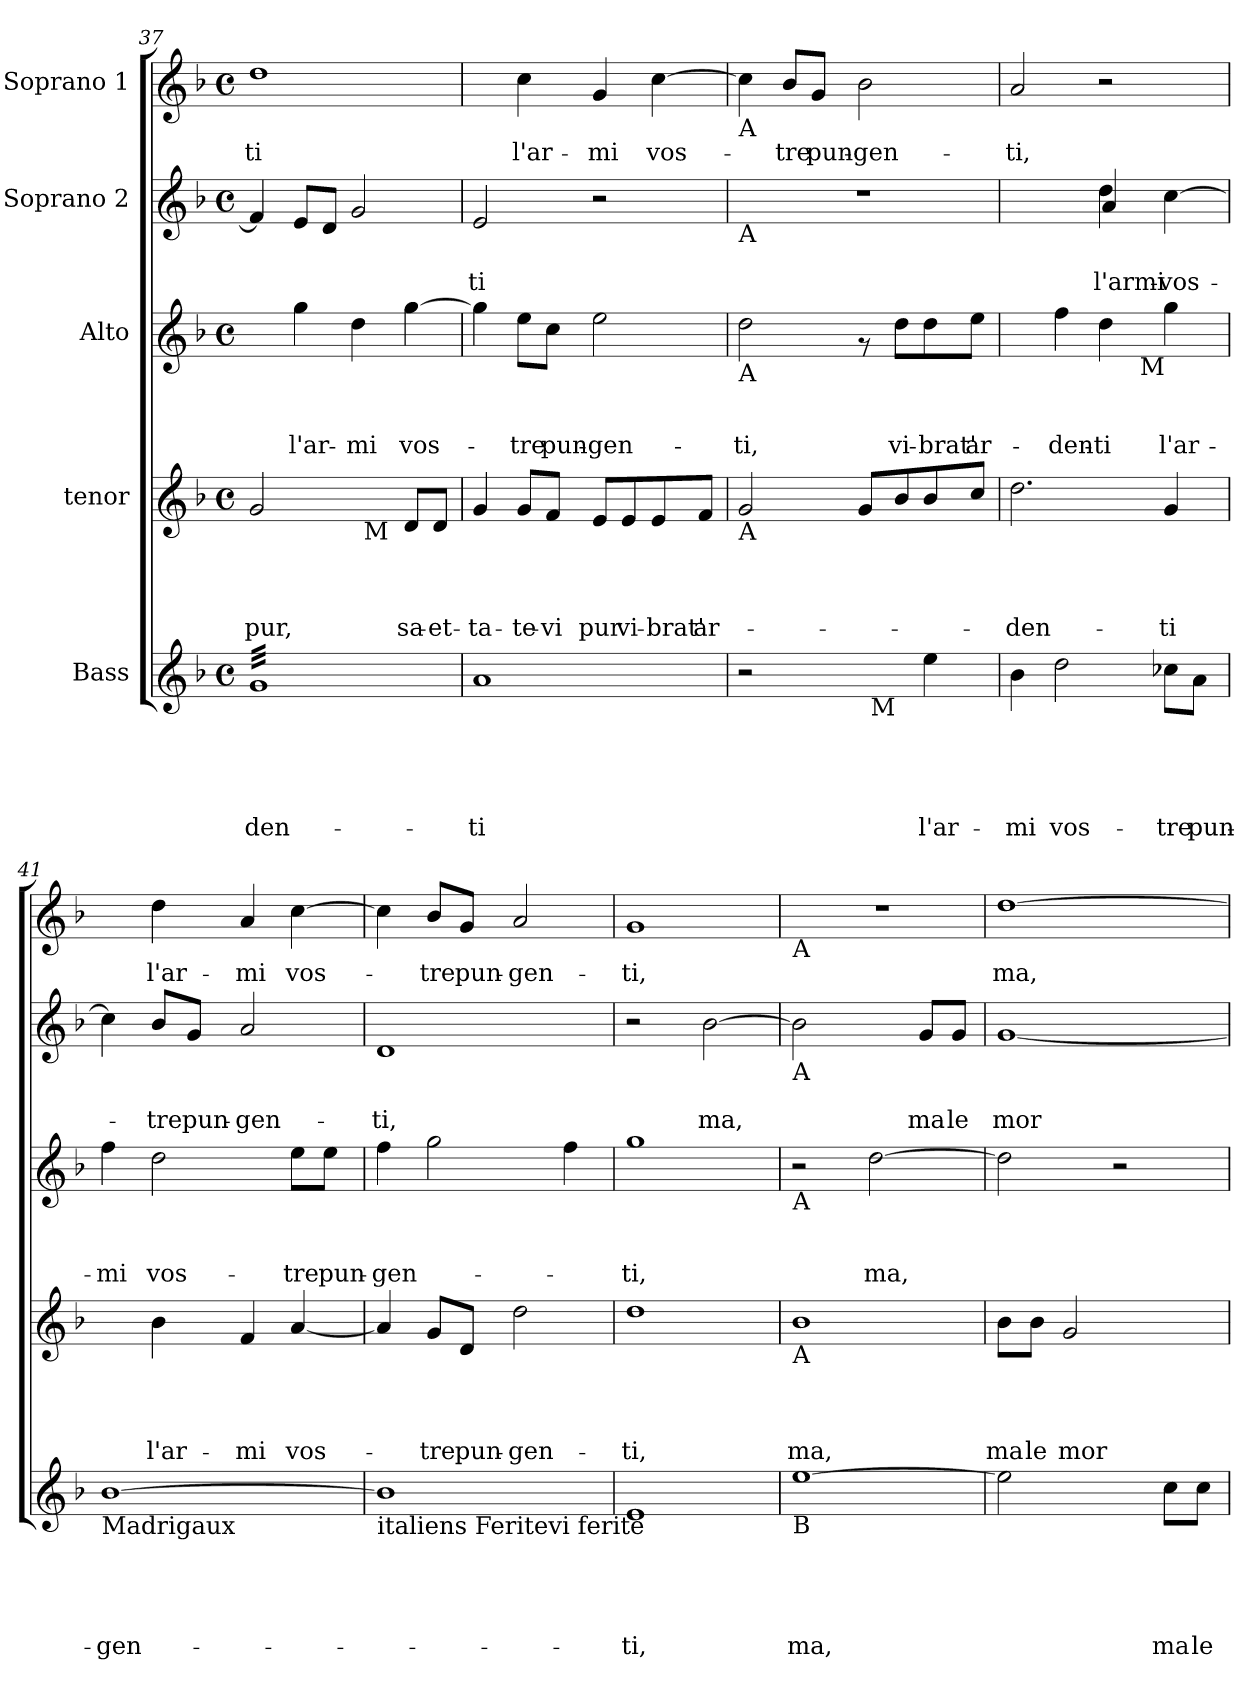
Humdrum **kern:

**kern	**text	**text	**text	**text	**text	**kern	**text	**text	**text	**text	**kern	**text	**text	**text	**kern	**text	**text	**kern	**text
*part5	*part5	*part5	*part5	*part5	*part5	*part4	*part4	*part4	*part4	*part4	*part3	*part3	*part3	*part3	*part2	*part2	*part2	*part1	*part1
*staff5	*staff5	*staff5	*staff5	*staff5	*staff5	*staff4	*staff4	*staff4	*staff4	*staff4	*staff3	*staff3	*staff3	*staff3	*staff2	*staff2	*staff2	*staff1	*staff1
*I"Bass	*	*	*	*	*	*I"tenor	*	*	*	*	*I"Alto	*	*	*	*I"Soprano 2	*	*	*I"Soprano 1	*
*clefG2	*	*	*	*	*	*clefG2	*	*	*	*	*clefG2	*	*	*	*clefG2	*	*	*clefG2	*
*k[b-]	*	*	*	*	*	*k[b-]	*	*	*	*	*k[b-]	*	*	*	*k[b-]	*	*	*k[b-]	*
*F:	*	*	*	*	*	*F:	*	*	*	*	*F:	*	*	*	*F:	*	*	*F:	*
*M4/4	*	*	*	*	*	*M4/4	*	*	*	*	*M4/4	*	*	*	*M4/4	*	*	*M4/4	*
*met(c)	*	*	*	*	*	*met(c)	*	*	*	*	*met(c)	*	*	*	*met(c)	*	*	*met(c)	*
=37	=37	=37	=37	=37	=37	=37	=37	=37	=37	=37	=37	=37	=37	=37	=37	=37	=37	=37	=37
!	!	!	!	!	!LO:LY:b	!	!	!	!	!LO:LY:b	!	!	!	!	!	!	!	!	!LO:LY:b
*	*	*	*	*	*	*^	*	*	*	*	*	*	*	*	*	*	*	*	*
*tremolo	*	*	*	*	*	*	*	*	*	*	*	*	*	*	*	*	*	*	*	*
32gLLL	.	.	.	.	-den-	2g/	2ryy	.	.	.	pur,	4ryy	.	.	.	4f/]	.	.	1dd	-ti
32g	.	.	.	.	.	.	.	.	.	.	.	.	.	.	.	.	.	.	.	.
32g	.	.	.	.	.	.	.	.	.	.	.	.	.	.	.	.	.	.	.	.
32g	.	.	.	.	.	.	.	.	.	.	.	.	.	.	.	.	.	.	.	.
32g	.	.	.	.	.	.	.	.	.	.	.	.	.	.	.	.	.	.	.	.
32g	.	.	.	.	.	.	.	.	.	.	.	.	.	.	.	.	.	.	.	.
32g	.	.	.	.	.	.	.	.	.	.	.	.	.	.	.	.	.	.	.	.
32g	.	.	.	.	.	.	.	.	.	.	.	.	.	.	.	.	.	.	.	.
!	!	!	!	!	!	!	!	!	!	!	!	!	!	!	!LO:LY:b	!	!	!	!	!
32g	.	.	.	.	.	.	.	.	.	.	.	4gg\	.	.	l'ar-	8e/L	.	.	.	.
32g	.	.	.	.	.	.	.	.	.	.	.	.	.	.	.	.	.	.	.	.
32g	.	.	.	.	.	.	.	.	.	.	.	.	.	.	.	.	.	.	.	.
32g	.	.	.	.	.	.	.	.	.	.	.	.	.	.	.	.	.	.	.	.
32g	.	.	.	.	.	.	.	.	.	.	.	.	.	.	.	8d/J	.	.	.	.
32g	.	.	.	.	.	.	.	.	.	.	.	.	.	.	.	.	.	.	.	.
32g	.	.	.	.	.	.	.	.	.	.	.	.	.	.	.	.	.	.	.	.
32g	.	.	.	.	.	.	.	.	.	.	.	.	.	.	.	.	.	.	.	.
!	!	!	!	!	!	!	!	!	!	!	!	!	!	!	!LO:LY:b	!	!	!	!	!
32g	.	.	.	.	.	4ryy	32ryy	.	.	.	.	4dd:\	.	.	-mi	2g/	.	.	.	.
!	!	!	!	!	!	!	!LO:TX:b:t=M	!	!	!	!	!	!	!	!	!	!	!	!	!
32g	.	.	.	.	.	.	4...ryy	.	.	.	.	.	.	.	.	.	.	.	.	.
32g	.	.	.	.	.	.	.	.	.	.	.	.	.	.	.	.	.	.	.	.
32g	.	.	.	.	.	.	.	.	.	.	.	.	.	.	.	.	.	.	.	.
32g	.	.	.	.	.	.	.	.	.	.	.	.	.	.	.	.	.	.	.	.
32g	.	.	.	.	.	.	.	.	.	.	.	.	.	.	.	.	.	.	.	.
32g	.	.	.	.	.	.	.	.	.	.	.	.	.	.	.	.	.	.	.	.
32g	.	.	.	.	.	.	.	.	.	.	.	.	.	.	.	.	.	.	.	.
!	!	!	!	!	!	!	!	!	!	!	!LO:LY:b	!	!	!	!LO:LY:b	!	!	!	!	!
32g	.	.	.	.	.	8d/L	.	.	.	.	sa-	[>4gg\	.	.	vos-	.	.	.	.	.
32g	.	.	.	.	.	.	.	.	.	.	.	.	.	.	.	.	.	.	.	.
32g	.	.	.	.	.	.	.	.	.	.	.	.	.	.	.	.	.	.	.	.
32g	.	.	.	.	.	.	.	.	.	.	.	.	.	.	.	.	.	.	.	.
!	!	!	!	!	!	!	!	!	!	!	!LO:LY:b	!	!	!	!	!	!	!	!	!
32g	.	.	.	.	.	8d/J	.	.	.	.	-et-	.	.	.	.	.	.	.	.	.
32g	.	.	.	.	.	.	.	.	.	.	.	.	.	.	.	.	.	.	.	.
32g	.	.	.	.	.	.	.	.	.	.	.	.	.	.	.	.	.	.	.	.
32gJJJ	.	.	.	.	.	.	.	.	.	.	.	.	.	.	.	.	.	.	.	.
*Xtremolo	*	*	*	*	*	*	*	*	*	*	*	*	*	*	*	*	*	*	*	*
=38	=38	=38	=38	=38	=38	=38	=38	=38	=38	=38	=38	=38	=38	=38	=38	=38	=38	=38	=38	=38
!	!	!	!	!	!LO:LY:b	!	!	!	!	!	!LO:LY:b	!	!	!	!	!	!	!LO:LY:b	!	!
*	*	*	*	*	*	*v	*v	*	*	*	*	*	*	*	*	*	*	*	*	*
1a	.	.	.	.	-ti	4g/	.	.	.	-ta-	4gg\]	.	.	.	2e/	.	-ti	4ryy	.
!	!	!	!	!	!	!	!	!	!	!LO:LY:b	!	!	!	!LO:LY:b	!	!	!	!	!LO:LY:b
.	.	.	.	.	.	8g/L	.	.	.	-te-	8ee\L	.	.	-tre	.	.	.	4cc:\	l'ar-
!	!	!	!	!	!	!	!	!	!	!LO:LY:b	!	!	!	!LO:LY:b	!	!	!	!	!
.	.	.	.	.	.	8f/J	.	.	.	-vi	8cc\J	.	.	pun-	.	.	.	.	.
!	!	!	!	!	!	!	!	!	!	!LO:LY:b	!	!	!	!LO:LY:b	!	!	!	!	!LO:LY:b
.	.	.	.	.	.	8e/L	.	.	.	pur	2ee\	.	.	-gen-	2r	.	.	4g/	-mi
!	!	!	!	!	!	!	!	!	!	!LO:LY:b	!	!	!	!	!	!	!	!	!
.	.	.	.	.	.	8e/	.	.	.	vi-	.	.	.	.	.	.	.	.	.
!	!	!	!	!	!	!	!	!	!	!LO:LY:b	!	!	!	!	!	!	!	!	!LO:LY:b
.	.	.	.	.	.	8e/	.	.	.	-brat'	.	.	.	.	.	.	.	[<4cc\	vos-
!	!	!	!	!	!	!	!	!	!	!LO:LY:b	!	!	!	!	!	!	!	!	!
.	.	.	.	.	.	8f/J	.	.	.	ar-	.	.	.	.	.	.	.	.	.
!!LO:PB:g=z
=39	=39	=39	=39	=39	=39	=39	=39	=39	=39	=39	=39	=39	=39	=39	=39	=39	=39	=39	=39
!	!	!	!	!	!	!	!	!	!	!	!	!	!	!	!	!	!	!LO:TX:b:t=A	!
!	!	!	!	!	!	!	!	!	!	!	!	!	!	!	!LO:TX:b:t=A	!	!	!	!
!	!	!	!	!	!	!	!	!	!	!	!LO:TX:b:t=A	!	!	!	!	!	!	!	!
!	!	!	!	!	!	!LO:TX:b:t=A	!	!	!	!	!	!	!	!	!	!	!	!	!
!LO:TX:b:t=B	!	!	!	!	!	!	!	!	!	!	!	!	!	!	!	!	!	!	!
!	!	!	!	!	!	!	!	!	!	!	!	!	!	!LO:LY:b	!	!	!	!	!
*^	*	*	*	*	*	*	*	*	*	*	*	*	*	*	*	*	*	*	*
2r	2ryy	.	.	.	.	.	2g/	.	.	.	.	2dd\	.	.	-ti,	1r	.	.	4cc\]	.
!	!	!	!	!	!	!	!	!	!	!	!	!	!	!	!	!	!	!	!	!LO:LY:b
.	.	.	.	.	.	.	.	.	.	.	.	.	.	.	.	.	.	.	8b-/L	-tre
!	!	!	!	!	!	!	!	!	!	!	!	!	!	!	!	!	!	!	!	!LO:LY:b
.	.	.	.	.	.	.	.	.	.	.	.	.	.	.	.	.	.	.	8g/J	pun-
!	!	!	!	!	!	!	!	!	!	!	!	!	!	!	!	!	!	!	!	!LO:LY:b
4ryy	32ryy	.	.	.	.	.	8g/L	.	.	.	.	8rf	.	.	.	.	.	.	2b-\	-gen-
!	!LO:TX:b:t=M	!	!	!	!	!	!	!	!	!	!	!	!	!	!	!	!	!	!	!
.	4...ryy	.	.	.	.	.	.	.	.	.	.	.	.	.	.	.	.	.	.	.
!	!	!	!	!	!	!	!	!	!	!	!	!	!	!	!LO:LY:b	!	!	!	!	!
.	.	.	.	.	.	.	8b-/	.	.	.	.	8dd\L	.	.	vi-	.	.	.	.	.
!	!	!	!	!	!	!LO:LY:b	!	!	!	!	!	!	!	!	!LO:LY:b	!	!	!	!	!
4ee\	.	.	.	.	.	l'ar-	8b-/	.	.	.	.	8dd\	.	.	-brat'	.	.	.	.	.
!	!	!	!	!	!	!	!	!	!	!	!	!	!	!	!LO:LY:b	!	!	!	!	!
.	.	.	.	.	.	.	8cc/J	.	.	.	.	8ee\J	.	.	ar-	.	.	.	.	.
=40	=40	=40	=40	=40	=40	=40	=40	=40	=40	=40	=40	=40	=40	=40	=40	=40	=40	=40	=40	=40
!	!	!	!	!	!	!LO:LY:b	!	!	!	!	!LO:LY:b	!	!	!	!	!	!	!	!	!LO:LY:b
*v	*v	*	*	*	*	*	*	*	*	*	*	*^	*	*	*	*^	*	*	*	*
4b-\	.	.	.	.	-mi	2.dd\	.	.	.	-den-	4ryy	2ryy	.	.	.	2ryy	2ryy	.	.	2a/	-ti,
!	!	!	!	!	!LO:LY:b	!	!	!	!	!	!	!	!	!	!LO:LY:b	!	!	!	!	!	!
2dd\	.	.	.	.	vos-	.	.	.	.	.	4ff\	.	.	.	-den-	.	.	.	.	.	.
!	!	!	!	!	!	!	!	!	!	!	!	!	!	!	!LO:LY:b	!	!	!	!LO:LY:b	!	!
.	.	.	.	.	.	.	.	.	.	.	4dd\	8ryy	.	.	-ti	4dd:\	4a/	.	-l'armi-	2r	.
.	.	.	.	.	.	.	.	.	.	.	.	32ryy	.	.	.	.	.	.	.	.	.
!	!	!	!	!	!	!	!	!	!	!	!	!LO:TX:b:t=M	!	!	!	!	!	!	!	!	!
.	.	.	.	.	.	.	.	.	.	.	.	4ryy	.	.	.	.	.	.	.	.	.
!	!	!	!	!	!LO:LY:b	!	!	!	!	!LO:LY:b	!	!	!	!	!LO:LY:b	!	!	!	!LO:LY:b	!	!
8cc-X\L	.	.	.	.	-tre	4g/	.	.	.	-ti	4gg\	.	.	.	l'ar-	[>4cc\	4ryy	.	vos-	.	.
!	!	!	!	!	!LO:LY:b	!	!	!	!	!	!	!	!	!	!	!	!	!	!	!	!
8a\J	.	.	.	.	pun-	.	.	.	.	.	.	.	.	.	.	.	.	.	.	.	.
.	.	.	.	.	.	.	.	.	.	.	.	16.ryy	.	.	.	.	.	.	.	.	.
=41	=41	=41	=41	=41	=41	=41	=41	=41	=41	=41	=41	=41	=41	=41	=41	=41	=41	=41	=41	=41	=41
!LO:TX:b:t=Madrigaux	!	!	!	!	!	!	!	!	!	!	!	!	!	!	!	!	!	!	!	!	!
!	!	!	!	!	!LO:LY:b	!	!	!	!	!	!	!	!	!	!LO:LY:b	!	!	!	!	!	!
*	*	*	*	*	*	*	*	*	*	*	*v	*v	*	*	*	*	*	*	*	*	*
*	*	*	*	*	*	*	*	*	*	*	*	*	*	*	*v	*v	*	*	*	*
[>1b-	.	.	.	.	-gen-	4ryy	.	.	.	.	4ff\	.	.	-mi	4cc\]	.	.	4ryy	.
!	!	!	!	!	!	!	!	!	!	!LO:LY:b	!	!	!	!LO:LY:b	!	!	!LO:LY:b	!	!LO:LY:b
.	.	.	.	.	.	4b-:\	.	.	.	l'ar-	2dd\	.	.	vos-	8b-/L	.	-tre	4dd:\	l'ar-
!	!	!	!	!	!	!	!	!	!	!	!	!	!	!	!	!	!LO:LY:b	!	!
.	.	.	.	.	.	.	.	.	.	.	.	.	.	.	8g/J	.	pun-	.	.
!	!	!	!	!	!	!	!	!	!	!LO:LY:b	!	!	!	!	!	!	!LO:LY:b	!	!LO:LY:b
.	.	.	.	.	.	4f/	.	.	.	-mi	.	.	.	.	2a/	.	-gen-	4a/	-mi
!	!	!	!	!	!	!	!	!	!	!LO:LY:b	!	!	!	!LO:LY:b	!	!	!	!	!LO:LY:b
.	.	.	.	.	.	[<4a/	.	.	.	vos-	8ee\L	.	.	-tre	.	.	.	[>4cc\	vos-
!	!	!	!	!	!	!	!	!	!	!	!	!	!	!LO:LY:b	!	!	!	!	!
.	.	.	.	.	.	.	.	.	.	.	8ee\J	.	.	pun-	.	.	.	.	.
=42	=42	=42	=42	=42	=42	=42	=42	=42	=42	=42	=42	=42	=42	=42	=42	=42	=42	=42	=42
!LO:TX:b:t=italiens Feritevi ferite	!	!	!	!	!	!	!	!	!	!	!	!	!	!	!	!	!	!	!
!	!	!	!	!	!	!	!	!	!	!	!	!	!	!LO:LY:b	!	!	!LO:LY:b	!	!
1b-]	.	.	.	.	.	4a/]	.	.	.	.	4ff\	.	.	-gen-	1d	.	-ti,	4cc\]	.
!	!	!	!	!	!	!	!	!	!	!LO:LY:b	!	!	!	!	!	!	!	!	!LO:LY:b
.	.	.	.	.	.	8g/L	.	.	.	-tre	2gg\	.	.	.	.	.	.	8b-/L	-tre
!	!	!	!	!	!	!	!	!	!	!LO:LY:b	!	!	!	!	!	!	!	!	!LO:LY:b
.	.	.	.	.	.	8d/J	.	.	.	pun-	.	.	.	.	.	.	.	8g/J	pun-
!	!	!	!	!	!	!	!	!	!	!LO:LY:b	!	!	!	!	!	!	!	!	!LO:LY:b
.	.	.	.	.	.	2dd\	.	.	.	-gen-	.	.	.	.	.	.	.	2a/	-gen-
.	.	.	.	.	.	.	.	.	.	.	4ff\	.	.	.	.	.	.	.	.
=43	=43	=43	=43	=43	=43	=43	=43	=43	=43	=43	=43	=43	=43	=43	=43	=43	=43	=43	=43
!	!	!	!	!	!LO:LY:b	!	!	!	!	!LO:LY:b	!	!	!	!LO:LY:b	!	!	!	!	!LO:LY:b
1e	.	.	.	.	-ti,	1dd	.	.	.	-ti,	1gg	.	.	-ti,	2r	.	.	1g	-ti,
!	!	!	!	!	!	!	!	!	!	!	!	!	!	!	!	!	!LO:LY:b	!	!
.	.	.	.	.	.	.	.	.	.	.	.	.	.	.	[>2b-\	.	ma,	.	.
!!LO:PB:g=z
=44	=44	=44	=44	=44	=44	=44	=44	=44	=44	=44	=44	=44	=44	=44	=44	=44	=44	=44	=44
!	!	!	!	!	!	!	!	!	!	!	!	!	!	!	!	!	!	!LO:TX:b:t=A	!
!	!	!	!	!	!	!	!	!	!	!	!	!	!	!	!LO:TX:b:t=A	!	!	!	!
!	!	!	!	!	!	!	!	!	!	!	!LO:TX:b:t=A	!	!	!	!	!	!	!	!
!	!	!	!	!	!	!LO:TX:b:t=A	!	!	!	!	!	!	!	!	!	!	!	!	!
!LO:TX:b:t=B	!	!	!	!	!	!	!	!	!	!	!	!	!	!	!	!	!	!	!
!	!	!	!	!	!LO:LY:b	!	!	!	!	!LO:LY:b	!	!	!	!	!	!	!	!	!
[>1ee	.	.	.	.	ma,	1b-	.	.	.	ma,	2r	.	.	.	2b-\]	.	.	1r	.
!	!	!	!	!	!	!	!	!	!	!	!	!	!	!LO:LY:b	!	!	!	!	!
.	.	.	.	.	.	.	.	.	.	.	[>2dd\	.	.	ma,	4ryy	.	.	.	.
!	!	!	!	!	!	!	!	!	!	!	!	!	!	!	!	!	!LO:LY:b	!	!
.	.	.	.	.	.	.	.	.	.	.	.	.	.	.	8g:/L	.	ma	.	.
!	!	!	!	!	!	!	!	!	!	!	!	!	!	!	!	!	!LO:LY:b	!	!
.	.	.	.	.	.	.	.	.	.	.	.	.	.	.	8g/J	.	le	.	.
=45	=45	=45	=45	=45	=45	=45	=45	=45	=45	=45	=45	=45	=45	=45	=45	=45	=45	=45	=45
!	!	!	!	!	!	!	!	!	!	!LO:LY:b	!	!	!	!	!	!	!LO:LY:b	!	!LO:LY:b
2ee\]	.	.	.	.	.	8b-:\L	.	.	.	ma	2dd\]	.	.	.	[<1g	.	mor-	[>1dd	ma,
!	!	!	!	!	!	!	!	!	!	!LO:LY:b	!	!	!	!	!	!	!	!	!
.	.	.	.	.	.	8b-\J	.	.	.	le	.	.	.	.	.	.	.	.	.
!	!	!	!	!	!	!	!	!	!	!LO:LY:b	!	!	!	!	!	!	!	!	!
.	.	.	.	.	.	2g/	.	.	.	mor-	.	.	.	.	.	.	.	.	.
4ryy	.	.	.	.	.	.	.	.	.	.	2r	.	.	.	.	.	.	.	.
!	!	!	!	!	!LO:LY:b	!	!	!	!	!	!	!	!	!	!	!	!	!	!
8cc:\L	.	.	.	.	ma	4ryy	.	.	.	.	.	.	.	.	.	.	.	.	.
!	!	!	!	!	!LO:LY:b	!	!	!	!	!	!	!	!	!	!	!	!	!	!
8cc\J	.	.	.	.	le	.	.	.	.	.	.	.	.	.	.	.	.	.	.
=	=	=	=	=	=	=	=	=	=	=	=	=	=	=	=	=	=	=	=
*-	*-	*-	*-	*-	*-	*-	*-	*-	*-	*-	*-	*-	*-	*-	*-	*-	*-	*-	*-
